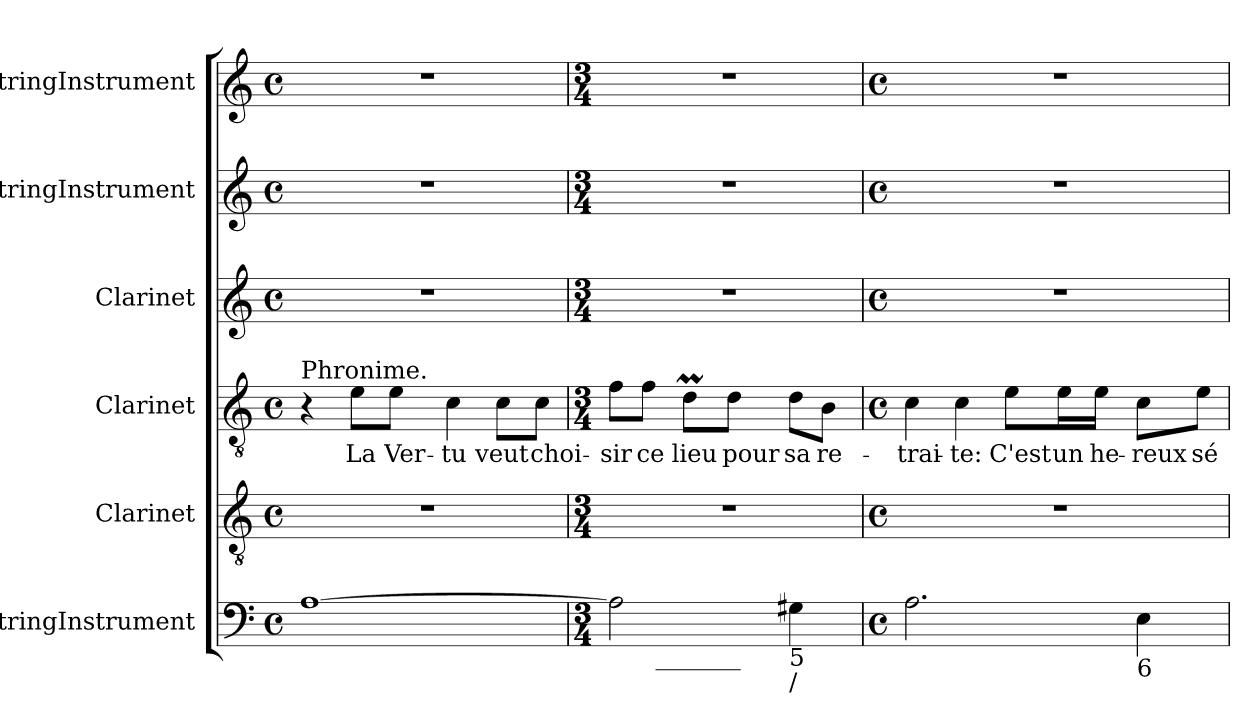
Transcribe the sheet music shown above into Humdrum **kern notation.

**kern	**kern	**kern	**text	**kern	**kern	**kern
*part6	*part5	*part4	*part4	*part3	*part2	*part1
*staff6	*staff5	*staff4	*staff4	*staff3	*staff2	*staff1
*I"StringInstrument	*I"Clarinet	*I"Clarinet	*	*I"Clarinet	*I"StringInstrument	*I"StringInstrument
*I'Str	*I'Cl	*I'Cl	*	*I'Cl	*I'Str	*I'Str
*clefF4	*clefGv2	*clefGv2	*	*clefG2	*clefG2	*clefG2
*	*ITrd1c2	*ITrd1c2	*	*ITrd1c2	*	*
*k[]	*k[b-e-]	*k[b-e-]	*	*k[b-e-]	*k[]	*k[]
*C:	*B-:	*B-:	*	*B-:	*C:	*C:
*M4/4	*M4/4	*M4/4	*	*M4/4	*M4/4	*M4/4
*met(c)	*met(c)	*met(c)	*	*met(c)	*met(c)	*met(c)
=1	=1	=1	=1	=1	=1	=1
!	!	!LO:TX:a:t=Phronime.	!	!	!	!
[1A	1r	4r	.	1r	1r	1r
.	.	8d\L	La	.	.	.
.	.	8d\J	Ver-	.	.	.
.	.	4B-\	-tu	.	.	.
.	.	8B-\L	veut	.	.	.
.	.	8B-\J	choi-	.	.	.
=2	=2	=2	=2	=2	=2	=2
*M3/4	*M3/4	*M3/4	*	*M3/4	*M3/4	*M3/4
!LO:TX:b:t=6\n4\n2	!	!	!	!	!	!
*^	*	*	*	*	*	*
2A\]	8ryy	2.r	8e-\L	-sir	2.r	2.r	2.r
.	32ryy	.	8e-\J	ce	.	.	.
!	!LO:TX:b:t=_______	!	!	!	!	!	!
.	2ryy	.	.	.	.	.	.
.	.	.	8cM\L	lieu	.	.	.
.	.	.	8c\J	pour	.	.	.
!LO:TX:b:t=5	!	!	!	!	!	!	!
!LO:TX:b:t=/	!	!	!	!	!	!	!
4G#X\	.	.	8c\L	sa	.	.	.
.	.	.	8A\J	re-	.	.	.
.	16.ryy	.	.	.	.	.	.
*v	*v	*	*	*	*	*	*
=3	=3	=3	=3	=3	=3	=3
*M4/4	*M4/4	*M4/4	*	*M4/4	*M4/4	*M4/4
*met(c)	*met(c)	*met(c)	*	*met(c)	*met(c)	*met(c)
2.A\	1r	4B-\	-trai-	1r	1r	1r
.	.	4B-\	-te:	.	.	.
.	.	8d\L	C'est	.	.	.
.	.	16d\L	un	.	.	.
.	.	16d\JJ	he-	.	.	.
!LO:TX:b:t=6	!	!	!	!	!	!
4E\	.	8B-\L	-reux	.	.	.
.	.	8d\J	sé-	.	.	.
=	=	=	=	=	=	=
*-	*-	*-	*-	*-	*-	*-
